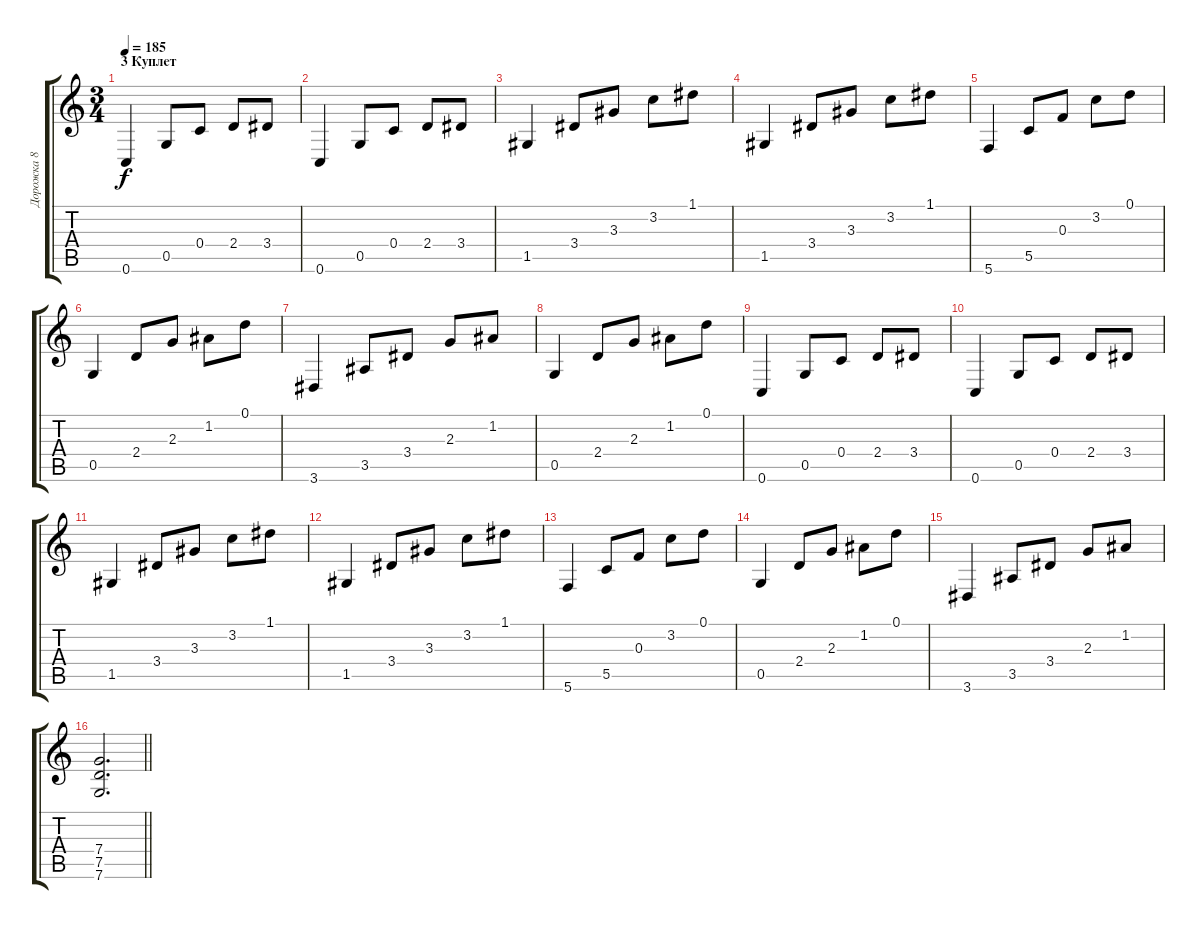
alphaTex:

\track ("Дорожка 8" "Дорожка 8") {instrument overdrivenguitar}
\staff {score tabs}
\tuning (D4 A3 F3 C3 G2 C2) {hide}
\ts (3 4)
\section ("" "3 Куплет")
\tempo 185
\clef g2
\ks c
0.6.4{dy f volume 16 instrument acousticguitarsteel} 0.5.8 0.4.8 2.4.8 3.4.8 |
0.6.4 0.5.8 0.4.8 2.4.8 3.4.8 |
1.5.4 3.4.8 3.3.8 3.2.8 1.1.8 |
1.5.4 3.4.8 3.3.8 3.2.8 1.1.8 |
5.6.4 5.5.8 0.3.8 3.2.8 0.1.8 |
0.5.4 2.4.8 2.3.8 1.2.8 0.1.8 |
3.6.4 3.5.8 3.4.8 2.3.8 1.2.8 |
0.5.4 2.4.8 2.3.8 1.2.8 0.1.8 |
0.6.4 0.5.8 0.4.8 2.4.8 3.4.8 |
0.6.4 0.5.8 0.4.8 2.4.8 3.4.8 |
1.5.4 3.4.8 3.3.8 3.2.8 1.1.8 |
1.5.4 3.4.8 3.3.8 3.2.8 1.1.8 |
5.6.4 5.5.8 0.3.8 3.2.8 0.1.8 |
0.5.4 2.4.8 2.3.8 1.2.8 0.1.8 |
3.6.4 3.5.8 3.4.8 2.3.8 1.2.8 |
\barLineRight lightlight
(7.4 7.5 7.6).2{d volume 14 instrument overdrivenguitar}
